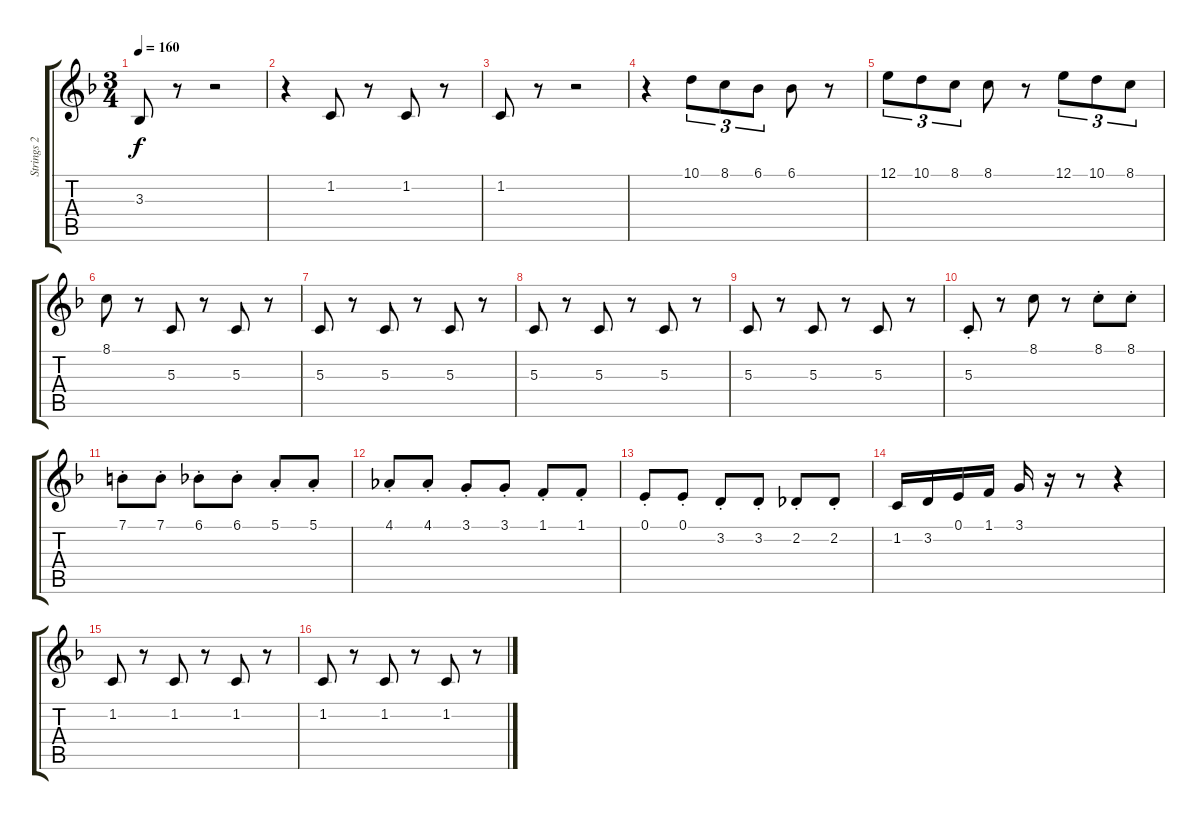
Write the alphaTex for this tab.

\track ("Strings 2" "Strings 2") {instrument stringensemble1}
\staff {score tabs}
\tuning (E4 B3 G3 D3 A2 E2) {hide}
\ts (3 4)
\tempo 160
\clef g2
\ks f
3.3.8{dy f} r.8 r.2 |
r.4 1.2.8 r.8 1.2.8 r.8 |
1.2.8 r.8 r.2 |
r.4 10.1.8{tu (3 2)} 8.1.8{tu (3 2)} 6.1.8{tu (3 2)} 6.1.8 r.8 |
12.1.8{tu (3 2)} 10.1.8{tu (3 2)} 8.1.8{tu (3 2)} 8.1.8 r.8 12.1.8{tu (3 2)} 10.1.8{tu (3 2)} 8.1.8{tu (3 2)} |
8.1.8 r.8 5.3.8 r.8 5.3.8 r.8 |
5.3.8 r.8 5.3.8 r.8 5.3.8 r.8 |
5.3.8 r.8 5.3.8 r.8 5.3.8 r.8 |
5.3.8 r.8 5.3.8 r.8 5.3.8 r.8 |
5.3{st}.8 r.8 8.1.8 r.8 8.1{st}.8 8.1{st}.8 |
7.1{st}.8 7.1{st}.8 6.1{st}.8 6.1{st}.8 5.1{st}.8 5.1{st}.8 |
4.1{st}.8 4.1{st}.8 3.1{st}.8 3.1{st}.8 1.1{st}.8 1.1{st}.8 |
0.1{st}.8 0.1{st}.8 3.2{st}.8 3.2{st}.8 2.2{st}.8 2.2{st}.8 |
1.2.16 3.2.16 0.1.16 1.1.16 3.1.16 r.16 r.8 r.4 |
1.2.8 r.8 1.2.8 r.8 1.2.8 r.8 |
1.2.8 r.8 1.2.8 r.8 1.2.8 r.8
